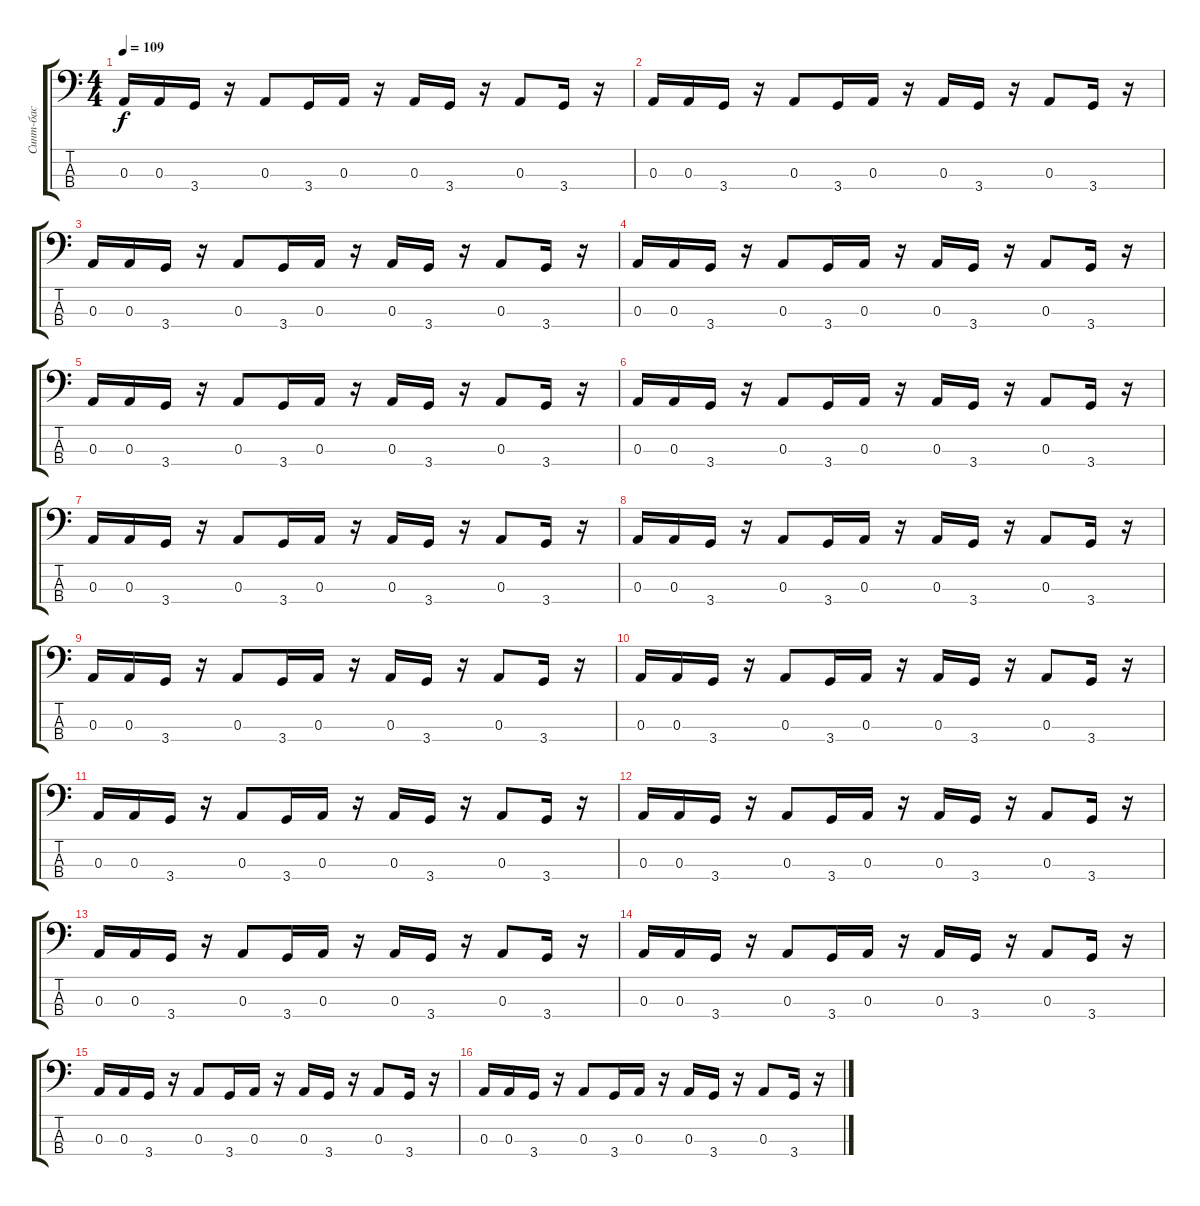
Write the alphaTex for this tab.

\track ("Синт-бас" "Синт-бас") {instrument synthbass1}
\staff {score tabs}
\tuning (G2 D2 A1 E1) {hide}
\ts (4 4)
\tempo 109
\clef f4
\ks c
0.3.16{dy f} 0.3.16 3.4.16 r.16 0.3.8 3.4.16 0.3.16 r.16 0.3.16 3.4.16 r.16 0.3.8 3.4.16 r.16 |
0.3.16 0.3.16 3.4.16 r.16 0.3.8 3.4.16 0.3.16 r.16 0.3.16 3.4.16 r.16 0.3.8 3.4.16 r.16 |
0.3.16 0.3.16 3.4.16 r.16 0.3.8 3.4.16 0.3.16 r.16 0.3.16 3.4.16 r.16 0.3.8 3.4.16 r.16 |
0.3.16 0.3.16 3.4.16 r.16 0.3.8 3.4.16 0.3.16 r.16 0.3.16 3.4.16 r.16 0.3.8 3.4.16 r.16 |
0.3.16 0.3.16 3.4.16 r.16 0.3.8 3.4.16 0.3.16 r.16 0.3.16 3.4.16 r.16 0.3.8 3.4.16 r.16 |
0.3.16 0.3.16 3.4.16 r.16 0.3.8 3.4.16 0.3.16 r.16 0.3.16 3.4.16 r.16 0.3.8 3.4.16 r.16 |
0.3.16 0.3.16 3.4.16 r.16 0.3.8 3.4.16 0.3.16 r.16 0.3.16 3.4.16 r.16 0.3.8 3.4.16 r.16 |
0.3.16 0.3.16 3.4.16 r.16 0.3.8 3.4.16 0.3.16 r.16 0.3.16 3.4.16 r.16 0.3.8 3.4.16 r.16 |
0.3.16 0.3.16 3.4.16 r.16 0.3.8 3.4.16 0.3.16 r.16 0.3.16 3.4.16 r.16 0.3.8 3.4.16 r.16 |
0.3.16 0.3.16 3.4.16 r.16 0.3.8 3.4.16 0.3.16 r.16 0.3.16 3.4.16 r.16 0.3.8 3.4.16 r.16 |
0.3.16 0.3.16 3.4.16 r.16 0.3.8 3.4.16 0.3.16 r.16 0.3.16 3.4.16 r.16 0.3.8 3.4.16 r.16 |
0.3.16 0.3.16 3.4.16 r.16 0.3.8 3.4.16 0.3.16 r.16 0.3.16 3.4.16 r.16 0.3.8 3.4.16 r.16 |
0.3.16 0.3.16 3.4.16 r.16 0.3.8 3.4.16 0.3.16 r.16 0.3.16 3.4.16 r.16 0.3.8 3.4.16 r.16 |
0.3.16 0.3.16 3.4.16 r.16 0.3.8 3.4.16 0.3.16 r.16 0.3.16 3.4.16 r.16 0.3.8 3.4.16 r.16 |
0.3.16 0.3.16 3.4.16 r.16 0.3.8 3.4.16 0.3.16 r.16 0.3.16 3.4.16 r.16 0.3.8 3.4.16 r.16 |
0.3.16 0.3.16 3.4.16 r.16 0.3.8 3.4.16 0.3.16 r.16 0.3.16 3.4.16 r.16 0.3.8 3.4.16 r.16
